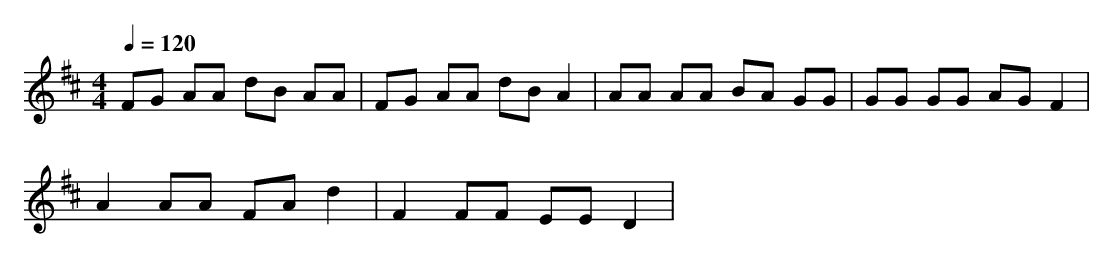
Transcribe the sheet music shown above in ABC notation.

X:1
T:
M: 4/4
L: 1/8
Q:1/4=120
K:D % 2 sharps
FG AA dB AA|FG AA dB A2|AA AA BA GG|GG GG AG F2|
A2 AA FA d2|F2 FF EE D2|
